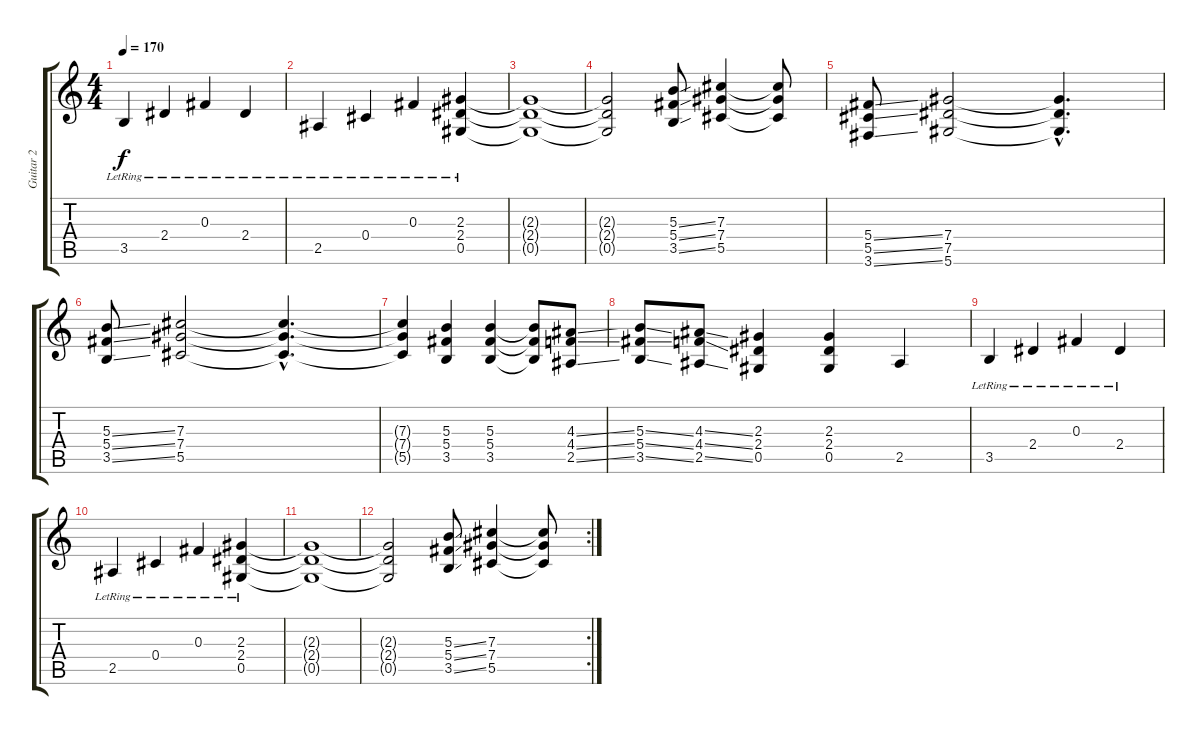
\track ("Guitar 2" "Guitar 2") {instrument distortionguitar}
\staff {score tabs}
\tuning (Eb4 Bb3 Gb3 Db3 Ab2 Eb2) {hide}
\ts (4 4)
\tempo 170
\clef g2
\ks c
3.5{lr}.4{dy f} 2.4{lr}.4 0.3{lr}.4 2.4{lr}.4 |
2.5{lr}.4 0.4{lr}.4 0.3{lr}.4 (2.3{lr} 2.4{lr} 0.5{lr}).4 |
(2.3{t} 2.4{t} 0.5{t}).1 |
(2.3{t} 2.4{t} 0.5{t}).2 (5.3{ss} 5.4{ss} 3.5{ss}).8 (7.3 7.4 5.5).4 (7.3{t} 7.4{t} 5.5{t}).8 |
(5.4{ss} 5.5{ss} 3.6{ss}).8 (7.4 7.5 5.6).2 (7.4{hac t} 7.5{hac t} 5.6{hac t}).4{d} |
(5.3{ss} 5.4{ss} 3.5{ss}).8 (7.3 7.4 5.5).2 (7.3{hac t} 7.4{hac t} 5.5{hac t}).4{d} |
(7.3{t} 7.4{t} 5.5{t}).4 (5.3 5.4 3.5).4 (5.3 5.4 3.5).4 (5.3{t} 5.4{t} 3.5{t}).8 (4.3{ss} 4.4{ss} 2.5{ss}).8 |
(5.3{ss} 5.4{ss} 3.5{ss}).8 (4.3{ss} 4.4{ss} 2.5{ss}).8 (2.3 2.4 0.5).4 (2.3 2.4 0.5).4 2.5.4 |
3.5{lr}.4 2.4{lr}.4 0.3{lr}.4 2.4{lr}.4 |
2.5{lr}.4 0.4{lr}.4 0.3{lr}.4 (2.3{lr} 2.4{lr} 0.5{lr}).4 |
(2.3{t} 2.4{t} 0.5{t}).1 |
\rc 2
(2.3{t} 2.4{t} 0.5{t}).2 (5.3{ss} 5.4{ss} 3.5{ss}).8 (7.3 7.4 5.5).4 (7.3{t} 7.4{t} 5.5{t}).8
